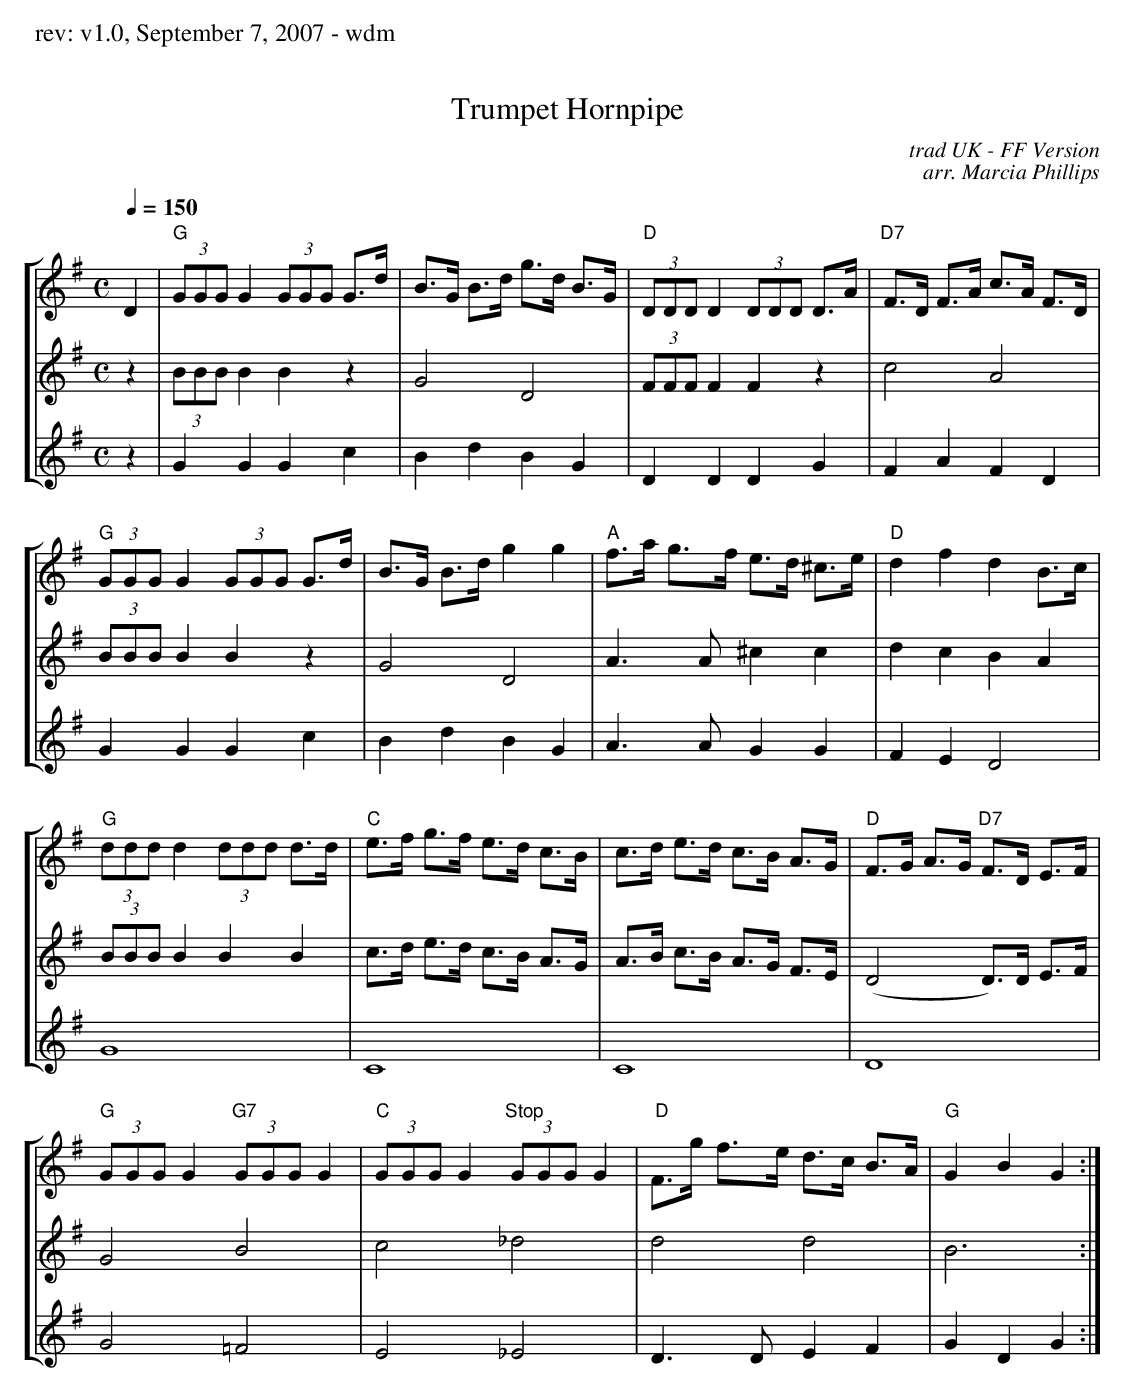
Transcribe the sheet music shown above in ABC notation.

X:1
T: Trumpet Hornpipe
C: trad UK - FF Version
C: arr. Marcia Phillips
M: C
L: 1/8
Q:1/4=150
K: Gmaj
%%staves [a r f]
[V: a] D2 | "G"(3GGG G2 (3GGG G>d | B>G B>d g>d B>G    | "D"(3DDD D2 (3DDD D>A | "D7"F>D F>A c>A F>D      |
[V: r] z2 | (3BBB B2 B2   z2      | G4      D4         |    (3FFF F2   F2  z2  |    c4      A4            |
[V: f] z2 | G2   G2 G2   c2       | B2  d2  B2  G2     |    D2   D2   D2  G2   |    F2  A2  F2  D2        |
[V: a]      "G"(3GGG G2 (3GGG G>d | B>G B>d g2 g2      | "A"f>a g>f e>d ^c>e    | "D"d2 f2 d2 B>c          |
[V: r]      (3BBB B2 B2   z2      | G4      D4         |   A3    A ^c2 c2      |   d2 c2 B2 A2            |
[V: f]       G2   G2 G2   c2      | B2  d2  B2  G2     |   A3    A  G2 G2      |   F2 E2 D4               |
[V: a]      "G"(3ddd d2 (3ddd d>d | "C"e>f g>f e>d c>B | c>d e>d c>B A>G       | "D"F>G A>G  "D7"F>D  E>F |
[V: r]         (3BBB B2  B2   B2  |   c>d e>d c>B A>G  | A>B c>B A>G F>E       |  (D4           D)>D E>F  |
[V: f]         G8                 |   C8               | C8                    |   D8                     |
[V: a]   "G"(3GGG G2 "G7"(3GGG G2 | "C"(3GGG G2 "Stop"(3GGG G2 |" D"F>g f>e d>c B>A | "G"G2 B2 G2         :|]
[V: r]        G4           B4     |    c4     _d4      |   d4      d4          |   B6                    :|]
[V: f]        G4          =F4     |    E4     _E4      |   D3    D E2  F2      |   G2 D2 G2              :|]
